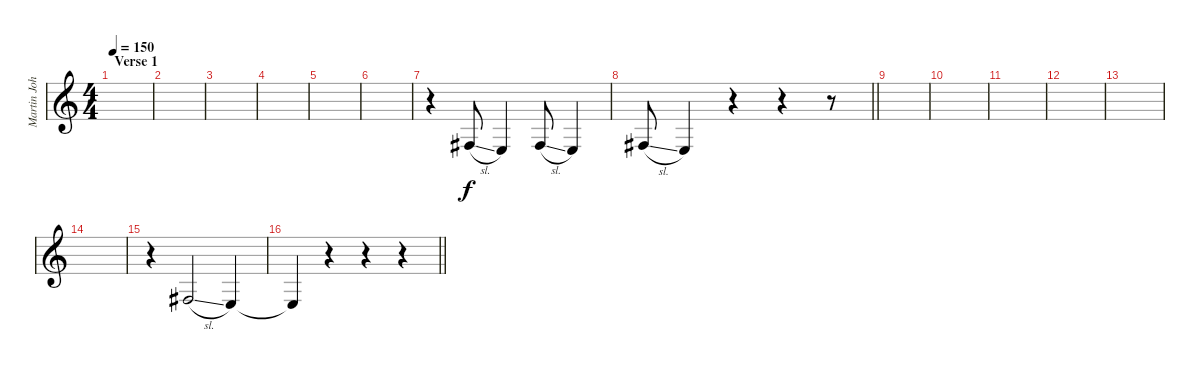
\track ("Martin Johnson (Studio Backup Vocals)" "Martin Joh") {instrument clarinet}
\staff {score}
\tuning (E4 B3 G3 D3 A2 E2) {hide}
\ts (4 4)
\section ("" "Verse 1")
\tempo 150
\clef g2
\ks c
|
|
|
|
|
|
r.4 4.4{sl}.8{volume 7 balance 0} 2.4.4 4.4{sl}.8{balance 16} 2.4.4 |
\barLineRight lightlight
4.4{sl}.8{balance 0} 2.4.4 r.4 r.4 r.8 |
|
|
|
|
|
|
r.4{volume 7 balance 16} 4.4{sl}.2 2.4.4 |
\barLineRight lightlight
2.4{t}.4 r.4{volume 12 balance 0} r.4 r.4
